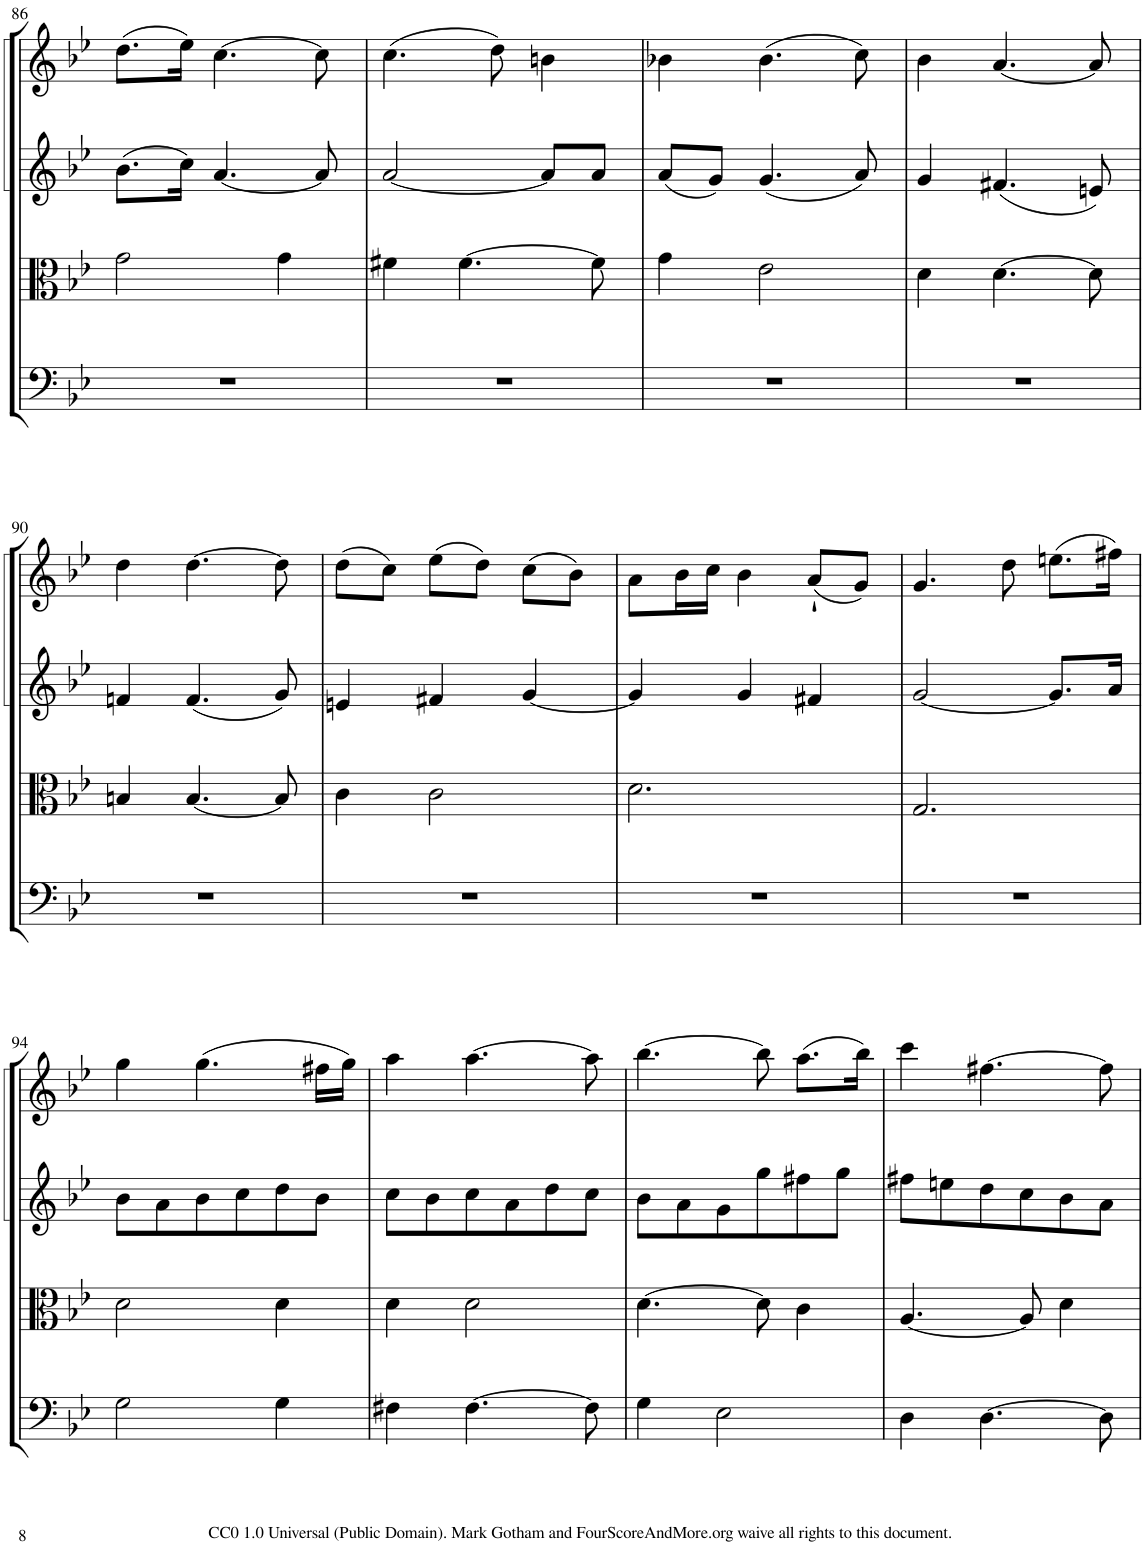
**kern	**kern	**kern	**kern
*part4	*part3	*part2	*part1
*staff4	*staff3	*staff2	*staff1
*I"Violoncello	*I"Viola	*I"Violin II	*I"Violin I
*I'Vc	*I'Vla	*I'Vln	*I'Vln
!!LO:PB:g=z
*clefF4	*clefC3	*clefG2	*clefG2
*k[b-e-]	*k[b-e-]	*k[b-e-]	*k[b-e-]
*M3/4	*M3/4	*M3/4	*M3/4
=86	=86	=86	=86
2.r	2g\	(8.b-\L	(8.dd\L
.	.	16cc\Jk)	16ee-\Jk)
.	.	[4.a/	[4.cc\
.	4g\	.	.
.	.	8a/]	8cc\]
=87	=87	=87	=87
2.r	4f#X\	[2a/	(4.cc\
.	[4.f#\	.	.
.	.	.	8dd\)
.	.	8a/L]	4bn\
.	8f#\]	8a/J	.
=88	=88	=88	=88
2.r	4g\	(8a/L	4b-X\
.	.	8g/J)	.
.	2e-\	(4.g/	(4.b-\
.	.	8a/)	8cc\)
=89	=89	=89	=89
2.r	4d\	4g/	4b-\
.	[4.d\	(4.f#X/	[4.a/
.	8d\]	8en/)	8a/]
!!LO:LB:g=z
=90	=90	=90	=90
2.r	4Bn/	4fn/	4dd\
.	[4.B/	(4.f/	[4.dd\
.	8B/]	8g/)	8dd\]
=91	=91	=91	=91
2.r	4c\	4en/	(8dd\L
.	.	.	8cc\J)
.	2c\	4f#X/	(8ee-\L
.	.	.	8dd\J)
.	.	[4g/	(8cc\L
.	.	.	8b-\J)
=92	=92	=92	=92
2.r	2.d\	4g/]	8a\L
.	.	.	16b-\L
.	.	.	16cc\JJ
.	.	4g/	4b-\
.	.	4f#X/	(8a`/L
.	.	.	8g/J)
=93	=93	=93	=93
2.r	2.G/	[2g/	4.g/
.	.	.	8dd\
.	.	8.g/L]	(8.een\L
.	.	16a/Jk	16ff#X\Jk)
!!LO:LB:g=z
=94	=94	=94	=94
2G\	2d\	8b-\L	4gg\
.	.	8a\	.
.	.	8b-\	(4.gg\
.	.	8cc\	.
4G\	4d\	8dd\	.
.	.	8b-\J	16ff#X\LL
.	.	.	16gg\JJ)
=95	=95	=95	=95
4F#X\	4d\	8cc\L	4aa\
.	.	8b-\	.
[4.F#\	2d\	8cc\	[4.aa\
.	.	8a\	.
.	.	8dd\	.
8F#\]	.	8cc\J	8aa\]
=96	=96	=96	=96
4G\	[4.d\	8b-\L	[4.bb-\
.	.	8a\	.
2E-\	.	8g\	.
.	8d\]	8gg\	8bb-\]
.	4c\	8ff#X\	(8.aa\L
.	.	8gg\J	.
.	.	.	16bb-\Jk)
=97	=97	=97	=97
4D\	[4.A/	8ff#X\L	4ccc\
.	.	8een\	.
[4.D\	.	8dd\	[4.ff#X\
.	8A/]	8cc\	.
.	4d\	8b-\	.
8D\]	.	8a\J	8ff#\]
=	=	=	=
*-	*-	*-	*-
